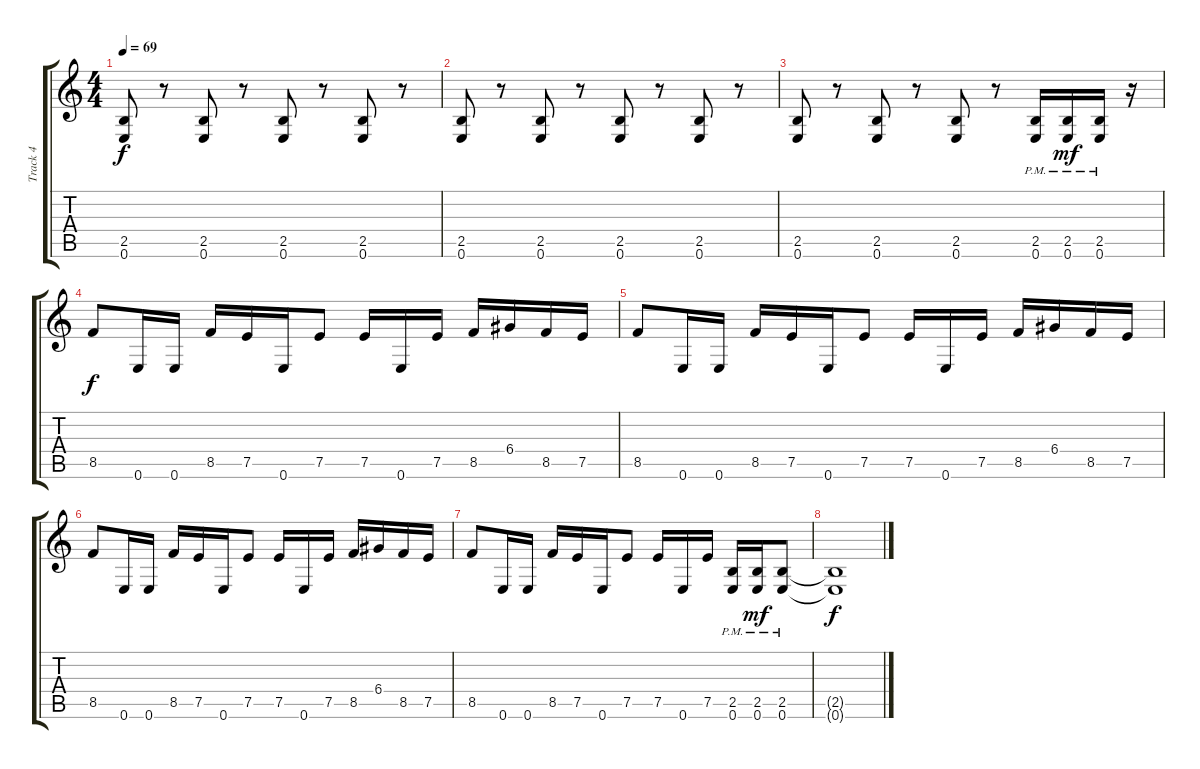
\track ("Track 4" "Track 4") {instrument distortionguitar}
\staff {score tabs}
\tuning (E4 B3 G3 D3 A2 E2) {hide}
\ts (4 4)
\tempo 69
\clef g2
\ks c
(2.5 0.6).8{dy f} r.8 (2.5 0.6).8 r.8 (2.5 0.6).8 r.8 (2.5 0.6).8 r.8 |
(2.5 0.6).8 r.8 (2.5 0.6).8 r.8 (2.5 0.6).8 r.8 (2.5 0.6).8 r.8 |
(2.5 0.6).8 r.8 (2.5 0.6).8 r.8 (2.5 0.6).8 r.8 (2.5{pm} 0.6{pm}).16 (2.5{pm} 0.6{pm}).16{dy mf} (2.5{pm} 0.6{pm}).16 r.16 |
8.5.8{dy f} 0.6.16 0.6.16 8.5.16 7.5.16 0.6.16 7.5.8 7.5.16 0.6.16 7.5.16 8.5.16 6.4.16 8.5.16 7.5.16 |
8.5.8 0.6.16 0.6.16 8.5.16 7.5.16 0.6.16 7.5.8 7.5.16 0.6.16 7.5.16 8.5.16 6.4.16 8.5.16 7.5.16 |
8.5.8 0.6.16 0.6.16 8.5.16 7.5.16 0.6.16 7.5.8 7.5.16 0.6.16 7.5.16 8.5.16 6.4.16 8.5.16 7.5.16 |
8.5.8 0.6.16 0.6.16 8.5.16 7.5.16 0.6.16 7.5.8 7.5.16 0.6.16 7.5.16 (2.5{pm} 0.6{pm}).16 (2.5{pm} 0.6{pm}).16{dy mf} (2.5{pm} 0.6{pm}).8 |
(2.5{t} 0.6{t}).1{dy f}
